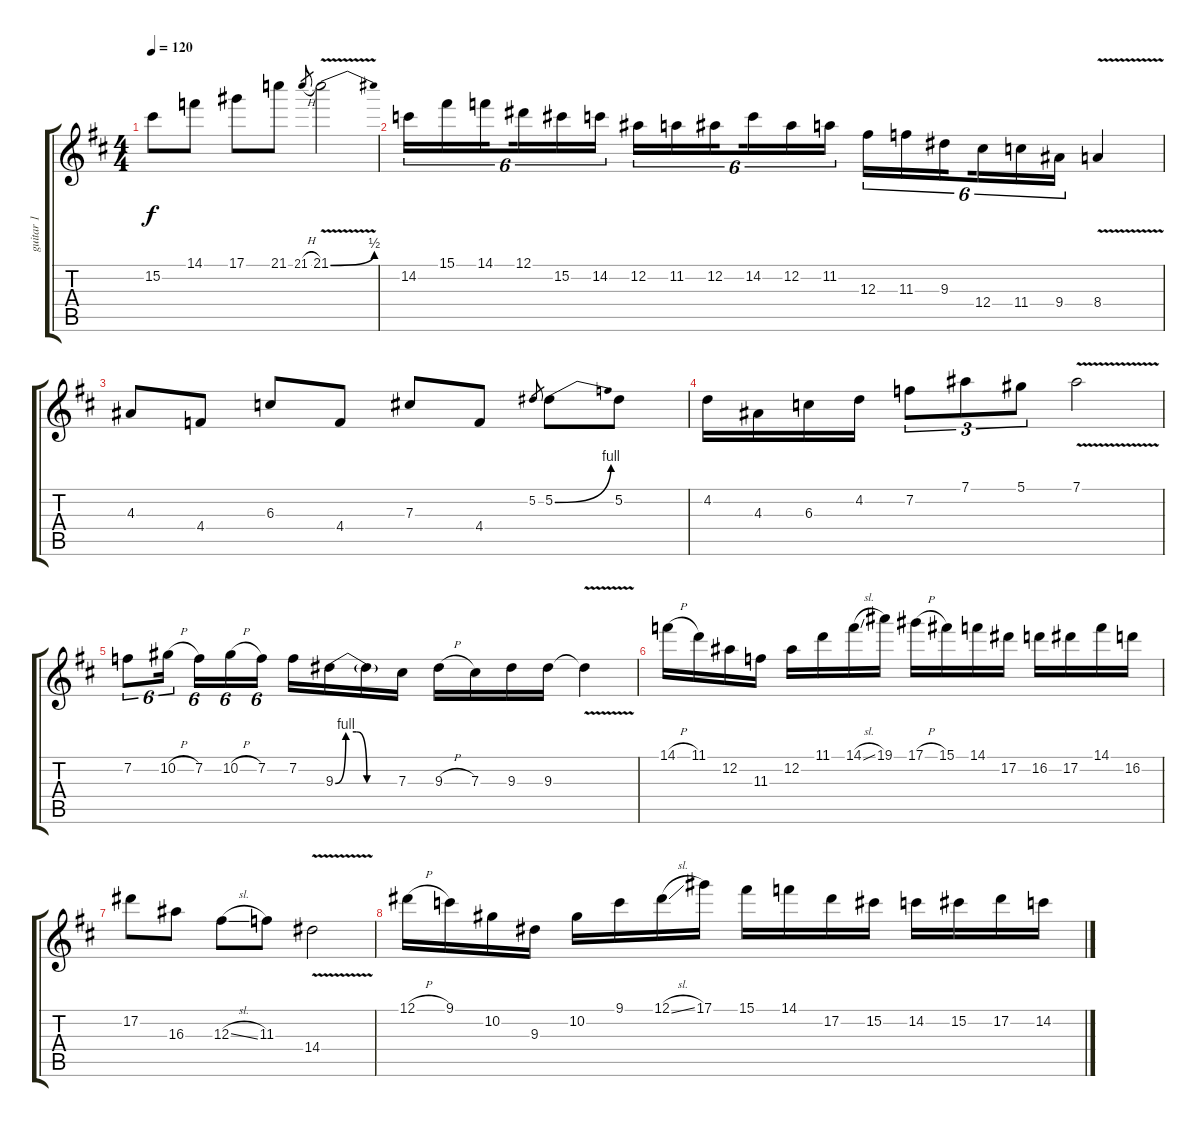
\track ("guitar 1" "guitar 1") {instrument acousticguitarsteel}
\staff {score tabs}
\tuning (Eb4 Bb3 Gb3 Db3 Ab2 Eb2) {hide}
\ts (4 4)
\tempo 120
\clef g2
\ks bminor
15.2.8{dy f} 14.1.8 17.1.8 21.1.8 21.1{h}.8{gr} 21.1{be (bend 0 0 60 2) v}.2 |
14.2.16{tu (6 4)} 15.1.16{tu (6 4)} 14.1.16{tu (6 4) beam splitsecondary} 12.1.16{tu (6 4)} 15.2.16{tu (6 4)} 14.2.16{tu (6 4)} 12.2.16{tu (6 4)} 11.2.16{tu (6 4)} 12.2.16{tu (6 4) beam splitsecondary} 14.2.16{tu (6 4)} 12.2.16{tu (6 4)} 11.2.16{tu (6 4)} 12.3.16{tu (6 4)} 11.3.16{tu (6 4)} 9.3.16{tu (6 4) beam splitsecondary} 12.4.16{tu (6 4)} 11.4.16{tu (6 4)} 9.4.16{tu (6 4)} 8.4{v}.4 |
4.3.8 4.4.8 6.3.8 4.4.8 7.3.8 4.4.8 5.2.8{gr} 5.2{be (bend 0 0 60 4)}.8 5.2.8 |
4.2.16 4.3.16 6.3.16 4.2.16 7.2.8{tu (3 2)} 7.1.8{tu (3 2)} 5.1.8{tu (3 2)} 7.1{v}.2 |
7.2.8{tu (6 4)} 10.2{h}.16{tu (6 4) beam splitsecondary} 7.2.16{tu (6 4)} 10.2{h}.16{tu (6 4)} 7.2.16{tu (6 4)} 7.2.16 9.3{be (custom 0 0 10 4 20 4 30 0 60 0)}.16 9.3{t}.16 7.3.16 9.3{h}.16 7.3.16 9.3.16 9.3.16 9.3{v t}.4 |
14.1{h}.16 11.1.16 12.2.16 11.3.16 12.2.16 11.1.16 14.1{sl}.16 19.1.16 17.1{h}.16 15.1.16 14.1.16 17.2.16 16.2.16 17.2.16 14.1.16 16.2.16 |
17.2.8 16.3.8 12.3{sl}.8 11.3.8 14.4{v}.2 |
12.1{h}.16 9.1.16 10.2.16 9.3.16 10.2.16 9.1.16 12.1{sl}.16 17.1.16 15.1.16 14.1.16 17.2.16 15.2.16 14.2.16 15.2.16 17.2.16 14.2.16
